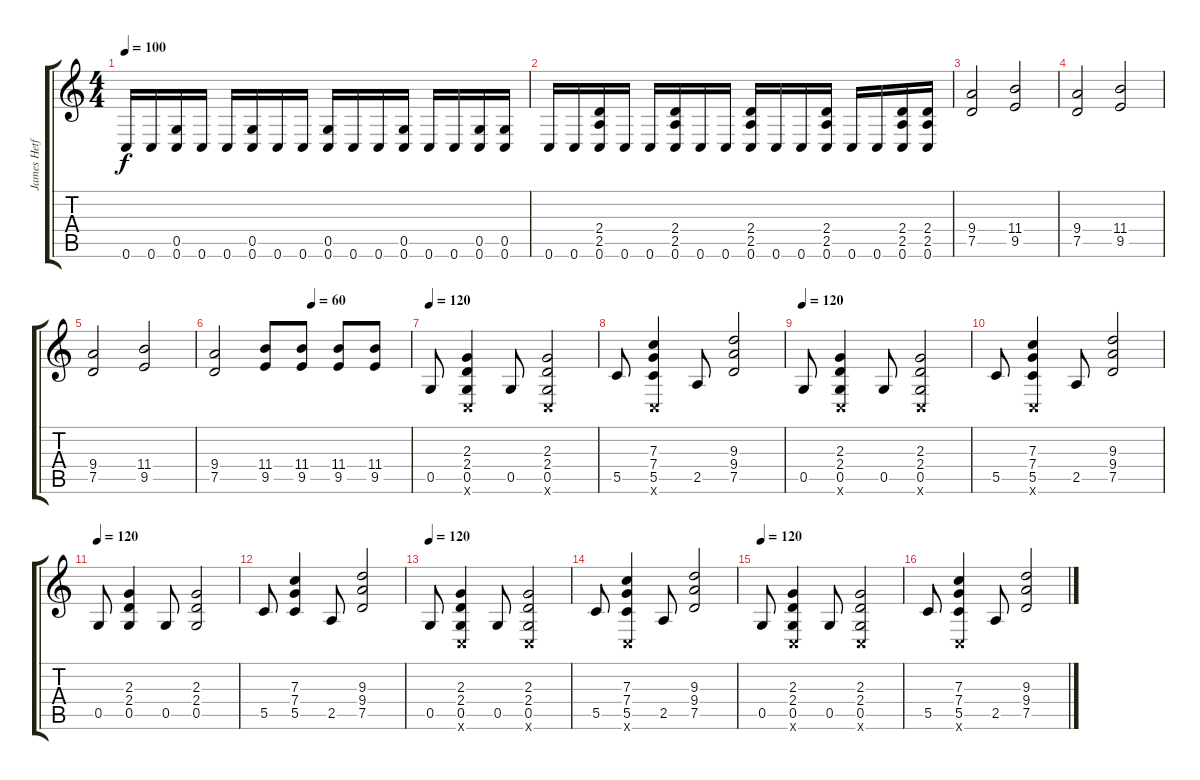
\track ("James Hetfield Distortion" "James Hetf") {instrument distortionguitar}
\staff {score tabs}
\tuning (D4 A3 F3 C3 G2 C2) {hide}
\ts (4 4)
\tempo 100
\clef g2
\ks c
0.6.16{dy f} 0.6.16 (0.5 0.6).16 0.6.16 0.6.16 (0.5 0.6).16 0.6.16 0.6.16 (0.5 0.6).16 0.6.16 0.6.16 (0.5 0.6).16 0.6.16 0.6.16 (0.5 0.6).16 (0.5 0.6).16 |
0.6.16 0.6.16 (2.4 2.5 0.6).16 0.6.16 0.6.16 (2.4 2.5 0.6).16 0.6.16 0.6.16 (2.4 2.5 0.6).16 0.6.16 0.6.16 (2.4 2.5 0.6).16 0.6.16 0.6.16 (2.4 2.5 0.6).16 (2.4 2.5 0.6).16 |
(9.4 7.5).2 (11.4 9.5).2 |
(9.4 7.5).2 (11.4 9.5).2 |
(9.4 7.5).2 (11.4 9.5).2 |
\tempo (60 0.5)
(9.4 7.5).2 (11.4 9.5).8 (11.4 9.5).8 (11.4 9.5).8 (11.4 9.5).8 |
\tempo 120
0.5.8 (2.3 2.4 0.5 0.6{x}).4 0.5.8 (2.3 2.4 0.5 0.6{x}).2 |
5.5.8 (7.3 7.4 5.5 0.6{x}).4 2.5.8 (9.3 9.4 7.5).2 |
\tempo 120
0.5.8 (2.3 2.4 0.5 0.6{x}).4 0.5.8 (2.3 2.4 0.5 0.6{x}).2 |
5.5.8 (7.3 7.4 5.5 0.6{x}).4 2.5.8 (9.3 9.4 7.5).2 |
\tempo 120
0.5.8 (2.3 2.4 0.5).4 0.5.8 (2.3 2.4 0.5).2 |
5.5.8 (7.3 7.4 5.5).4 2.5.8 (9.3 9.4 7.5).2 |
\tempo 120
0.5.8 (2.3 2.4 0.5 0.6{x}).4 0.5.8 (2.3 2.4 0.5 0.6{x}).2 |
5.5.8 (7.3 7.4 5.5 0.6{x}).4 2.5.8 (9.3 9.4 7.5).2 |
\tempo 120
0.5.8 (2.3 2.4 0.5 0.6{x}).4 0.5.8 (2.3 2.4 0.5 0.6{x}).2 |
5.5.8 (7.3 7.4 5.5 0.6{x}).4 2.5.8 (9.3 9.4 7.5).2
